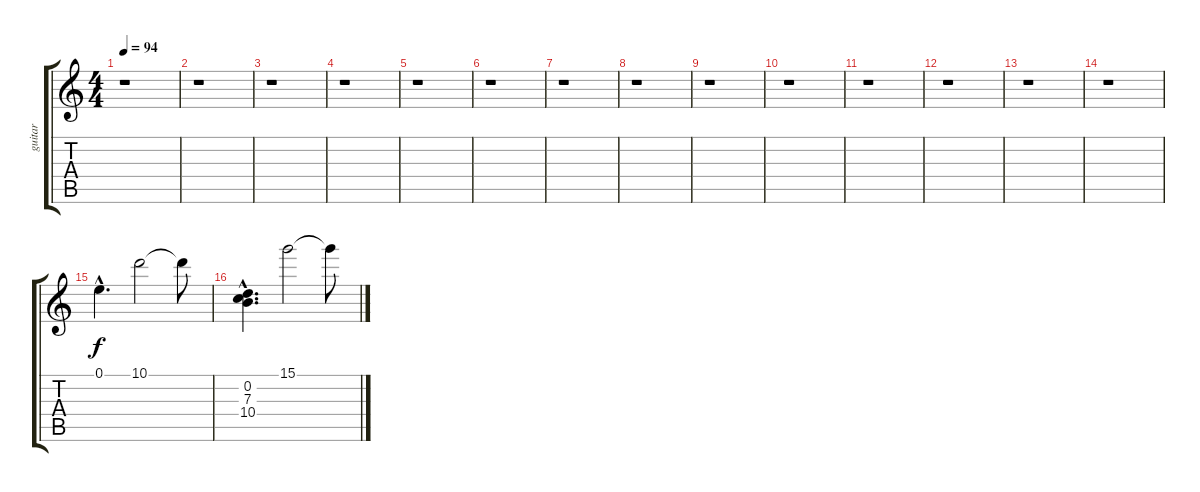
\track ("guitar" "guitar") {instrument acousticguitarsteel}
\staff {score tabs}
\tuning (E4 B3 G3 D3 A2 E2) {hide}
\ts (4 4)
\tempo 94
\clef g2
\ks c
r.1{dy f} |
r.1 |
r.1 |
r.1 |
r.1 |
r.1 |
r.1 |
r.1 |
r.1 |
r.1 |
r.1 |
r.1 |
r.1 |
r.1 |
0.1{hac}.4{d volume 5} 10.1.2 10.1{t}.8 |
(0.2{hac} 7.3{hac} 10.4{hac}).4{d} 15.1.2 15.1{t}.8
